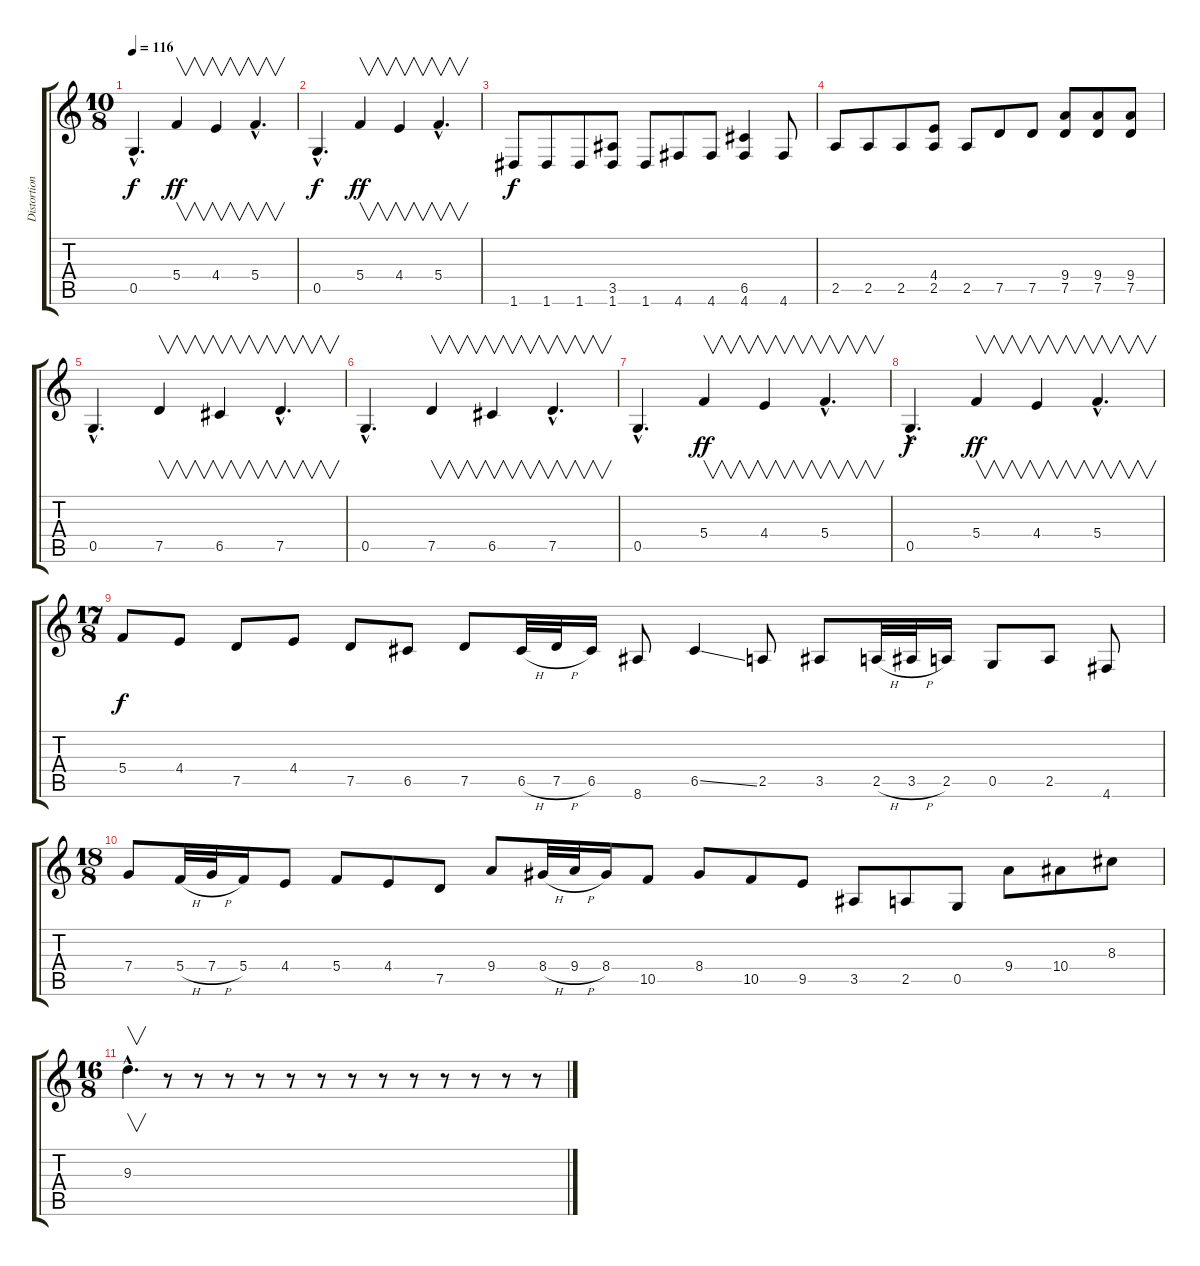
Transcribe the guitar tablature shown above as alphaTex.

\track ("Distortion Guitar 2" "Distortion") {instrument distortionguitar}
\staff {score tabs}
\tuning (D4 A3 F3 C3 G2 D2) {hide}
\ts (10 8)
\tempo 116
\clef g2
\ks c
0.5{hac}.4{d dy f} 5.4.4{v dy ff} 4.4.4{v} 5.4{hac}.4{v d} |
0.5{hac}.4{d dy f} 5.4.4{v dy ff} 4.4.4{v} 5.4{hac}.4{v d} |
1.6.8{dy f} 1.6.8 1.6.8 (3.5 1.6).8 1.6.8 4.6.8 4.6.8 (6.5 4.6).4 4.6.8 |
2.5.8 2.5.8 2.5.8 (4.4 2.5).8 2.5.8 7.5.8 7.5.8 (9.4 7.5).8 (9.4 7.5).8 (9.4 7.5).8 |
0.5{hac}.4{d} 7.5.4{v} 6.5.4{v} 7.5{hac}.4{v d} |
0.5{hac}.4{d} 7.5.4{v} 6.5.4{v} 7.5{hac}.4{v d} |
0.5{hac}.4{d} 5.4.4{v dy ff} 4.4.4{v} 5.4{hac}.4{v d} |
0.5{hac}.4{d dy f} 5.4.4{v dy ff} 4.4.4{v} 5.4{hac}.4{v d} |
\ts (17 8)
5.4.8{dy f} 4.4.8 7.5.8 4.4.8 7.5.8 6.5.8 7.5.8 6.5{h}.32 7.5{h}.32 6.5.16 8.6.8 6.5{ss}.4 2.5.8 3.5.8 2.5{h}.32 3.5{h}.32 2.5.16 0.5.8 2.5.8 4.6.8 |
\ts (18 8)
7.4.8 5.4{h}.32 7.4{h}.32 5.4.16 4.4.8 5.4.8 4.4.8 7.5.8 9.4.8 8.4{h}.32 9.4{h}.32 8.4.16 10.5.8 8.4.8 10.5.8 9.5.8 3.5.8 2.5.8 0.5.8 9.4.8 10.4.8 8.3.8 |
\ts (16 8)
9.3{hac}.4{v d instrument guitarharmonics} r.8 r.8 r.8 r.8 r.8 r.8 r.8 r.8 r.8 r.8 r.8 r.8 r.8
